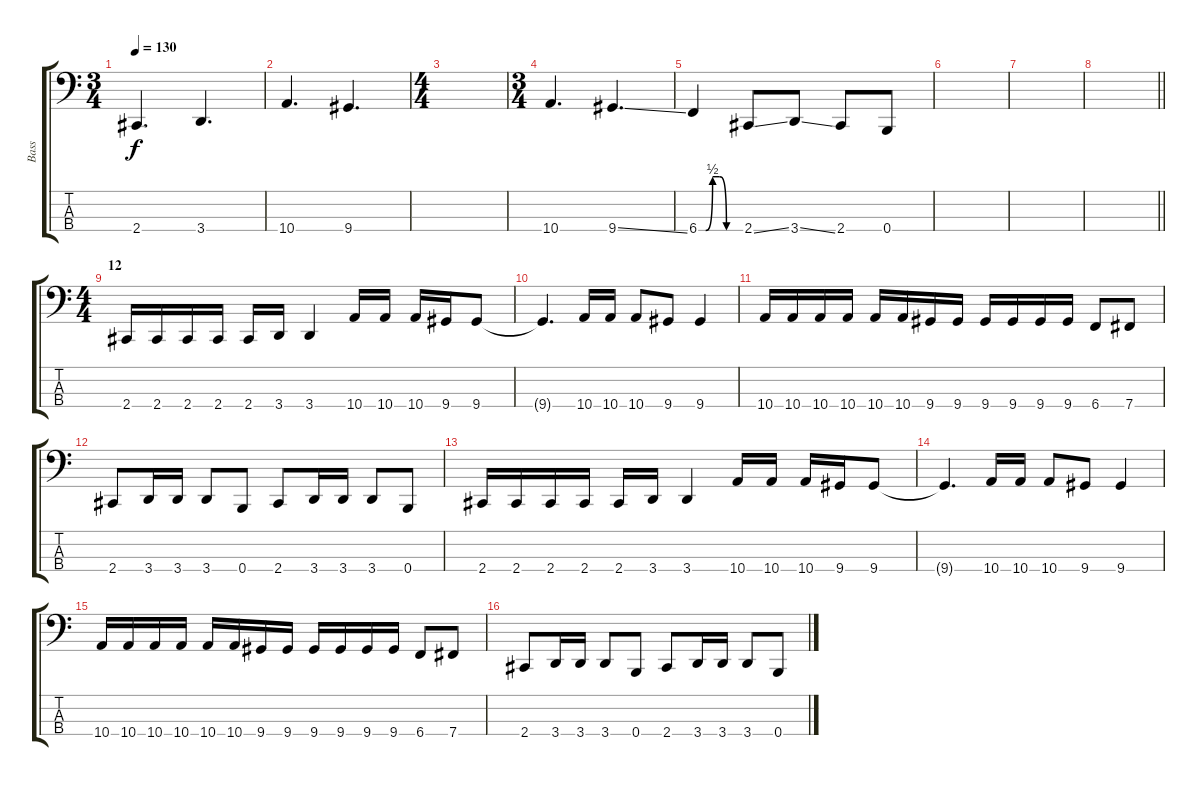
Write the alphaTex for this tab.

\track ("Bass" "Bass") {instrument electricbassfinger}
\staff {score tabs}
\tuning (F2 B1 Gb1 B0) {hide}
\ts (3 4)
\section ("" "")
\tempo 130
\clef f4
\ks c
2.4.4{d dy f} 3.4.4{d} |
10.4.4{d} 9.4.4{d} |
\ts (4 4)
|
\ts (3 4)
10.4.4{d} 9.4{ss}.4{d} |
6.4{be (custom 0 0 10 0 20 2 30 2 40 0 60 0)}.4 2.4{ss}.8 3.4{ss}.8 2.4.8 0.4.8 |
|
|
\barLineRight lightlight
|
\ts (4 4)
\section ("" "12")
2.4.16 2.4.16 2.4.16 2.4.16 2.4.16 3.4.16 3.4.4 10.4.16 10.4.16 10.4.16 9.4.16 9.4.8 |
9.4{t}.4{d} 10.4.16 10.4.16 10.4.8 9.4.8 9.4.4 |
10.4.16 10.4.16 10.4.16 10.4.16 10.4.16 10.4.16 9.4.16 9.4.16 9.4.16 9.4.16 9.4.16 9.4.16 6.4.8 7.4.8 |
2.4.8 3.4.16 3.4.16 3.4.8 0.4.8 2.4.8 3.4.16 3.4.16 3.4.8 0.4.8 |
2.4.16 2.4.16 2.4.16 2.4.16 2.4.16 3.4.16 3.4.4 10.4.16 10.4.16 10.4.16 9.4.16 9.4.8 |
9.4{t}.4{d} 10.4.16 10.4.16 10.4.8 9.4.8 9.4.4 |
10.4.16 10.4.16 10.4.16 10.4.16 10.4.16 10.4.16 9.4.16 9.4.16 9.4.16 9.4.16 9.4.16 9.4.16 6.4.8 7.4.8 |
2.4.8 3.4.16 3.4.16 3.4.8 0.4.8 2.4.8 3.4.16 3.4.16 3.4.8 0.4.8
